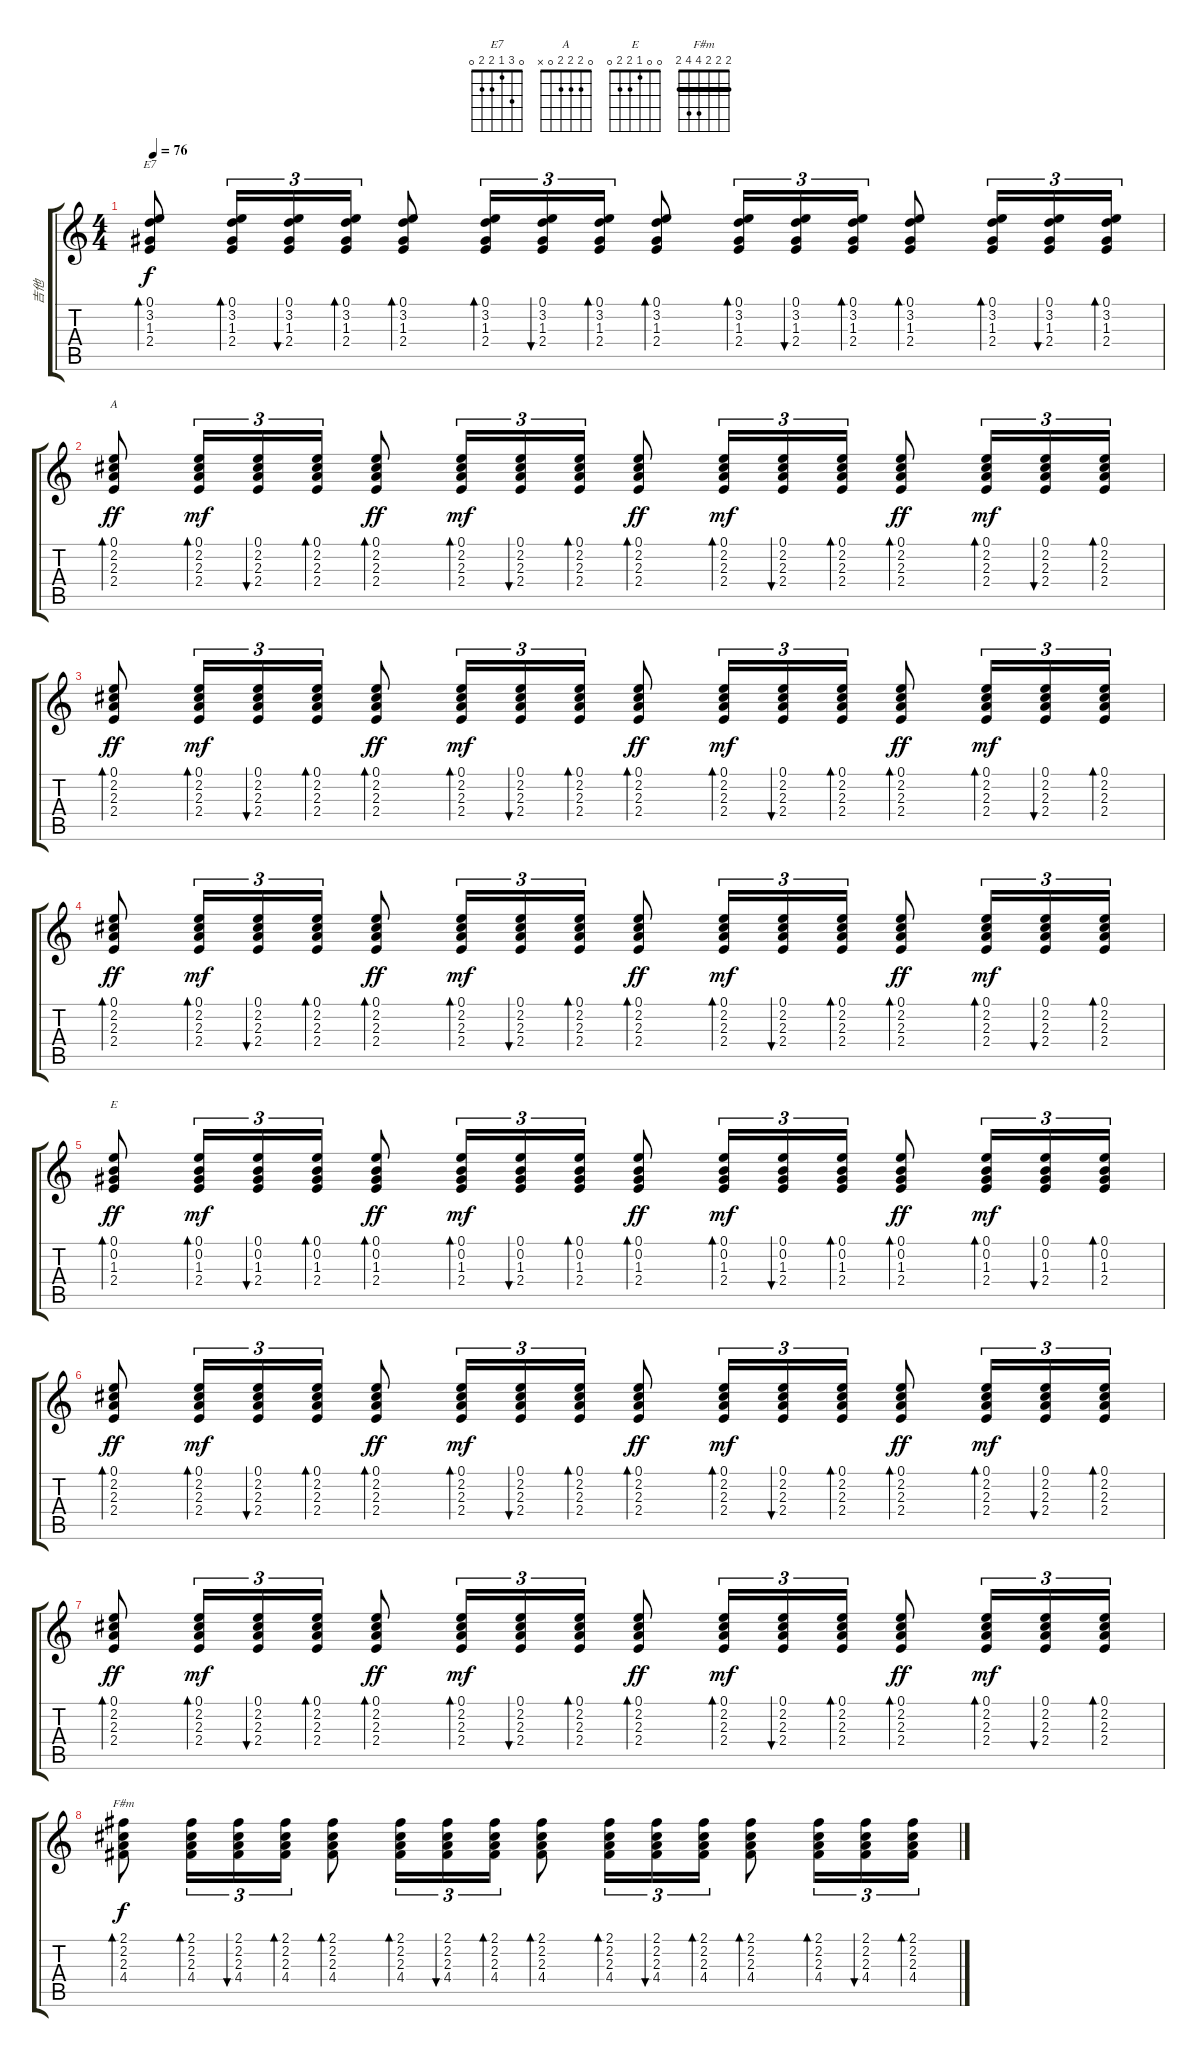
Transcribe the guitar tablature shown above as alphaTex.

\track ("吉他" "吉他") {instrument acousticguitarsteel}
\staff {score tabs}
\tuning (E4 B3 G3 D3 A2 E2) {hide}
\chord ("E7" 0 3 1 2 2 0)
\chord ("A" 0 2 2 2 0 x)
\chord ("E" 0 0 1 2 2 0)
\chord ("F#m" 2 2 2 4 4 2) {barre 2}
\ts (4 4)
\tempo 76
\clef g2
\ks c
(0.1 3.2 1.3 2.4).8{bd 60 ch "E7" dy f} (0.1 3.2 1.3 2.4).16{tu (3 2) bd 60} (0.1 3.2 1.3 2.4).16{tu (3 2) bu 60} (0.1 3.2 1.3 2.4).16{tu (3 2) bd 60} (0.1 3.2 1.3 2.4).8{bd 60} (0.1 3.2 1.3 2.4).16{tu (3 2) bd 60} (0.1 3.2 1.3 2.4).16{tu (3 2) bu 60} (0.1 3.2 1.3 2.4).16{tu (3 2) bd 60} (0.1 3.2 1.3 2.4).8{bd 60} (0.1 3.2 1.3 2.4).16{tu (3 2) bd 60} (0.1 3.2 1.3 2.4).16{tu (3 2) bu 60} (0.1 3.2 1.3 2.4).16{tu (3 2) bd 60} (0.1 3.2 1.3 2.4).8{bd 60} (0.1 3.2 1.3 2.4).16{tu (3 2) bd 60} (0.1 3.2 1.3 2.4).16{tu (3 2) bu 60} (0.1 3.2 1.3 2.4).16{tu (3 2) bd 60} |
(0.1 2.2 2.3 2.4).8{bd 60 ch "A" dy ff} (0.1 2.2 2.3 2.4).16{tu (3 2) bd 60 dy mf} (0.1 2.2 2.3 2.4).16{tu (3 2) bu 60} (0.1 2.2 2.3 2.4).16{tu (3 2) bd 60} (0.1 2.2 2.3 2.4).8{bd 60 dy ff} (0.1 2.2 2.3 2.4).16{tu (3 2) bd 60 dy mf} (0.1 2.2 2.3 2.4).16{tu (3 2) bu 60} (0.1 2.2 2.3 2.4).16{tu (3 2) bd 60} (0.1 2.2 2.3 2.4).8{bd 60 dy ff} (0.1 2.2 2.3 2.4).16{tu (3 2) bd 60 dy mf} (0.1 2.2 2.3 2.4).16{tu (3 2) bu 60} (0.1 2.2 2.3 2.4).16{tu (3 2) bd 60} (0.1 2.2 2.3 2.4).8{bd 60 dy ff} (0.1 2.2 2.3 2.4).16{tu (3 2) bd 60 dy mf} (0.1 2.2 2.3 2.4).16{tu (3 2) bu 60} (0.1 2.2 2.3 2.4).16{tu (3 2) bd 60} |
(0.1 2.2 2.3 2.4).8{bd 60 dy ff} (0.1 2.2 2.3 2.4).16{tu (3 2) bd 60 dy mf} (0.1 2.2 2.3 2.4).16{tu (3 2) bu 60} (0.1 2.2 2.3 2.4).16{tu (3 2) bd 60} (0.1 2.2 2.3 2.4).8{bd 60 dy ff} (0.1 2.2 2.3 2.4).16{tu (3 2) bd 60 dy mf} (0.1 2.2 2.3 2.4).16{tu (3 2) bu 60} (0.1 2.2 2.3 2.4).16{tu (3 2) bd 60} (0.1 2.2 2.3 2.4).8{bd 60 dy ff} (0.1 2.2 2.3 2.4).16{tu (3 2) bd 60 dy mf} (0.1 2.2 2.3 2.4).16{tu (3 2) bu 60} (0.1 2.2 2.3 2.4).16{tu (3 2) bd 60} (0.1 2.2 2.3 2.4).8{bd 60 dy ff} (0.1 2.2 2.3 2.4).16{tu (3 2) bd 60 dy mf} (0.1 2.2 2.3 2.4).16{tu (3 2) bu 60} (0.1 2.2 2.3 2.4).16{tu (3 2) bd 60} |
(0.1 2.2 2.3 2.4).8{bd 60 dy ff} (0.1 2.2 2.3 2.4).16{tu (3 2) bd 60 dy mf} (0.1 2.2 2.3 2.4).16{tu (3 2) bu 60} (0.1 2.2 2.3 2.4).16{tu (3 2) bd 60} (0.1 2.2 2.3 2.4).8{bd 60 dy ff} (0.1 2.2 2.3 2.4).16{tu (3 2) bd 60 dy mf} (0.1 2.2 2.3 2.4).16{tu (3 2) bu 60} (0.1 2.2 2.3 2.4).16{tu (3 2) bd 60} (0.1 2.2 2.3 2.4).8{bd 60 dy ff} (0.1 2.2 2.3 2.4).16{tu (3 2) bd 60 dy mf} (0.1 2.2 2.3 2.4).16{tu (3 2) bu 60} (0.1 2.2 2.3 2.4).16{tu (3 2) bd 60} (0.1 2.2 2.3 2.4).8{bd 60 dy ff} (0.1 2.2 2.3 2.4).16{tu (3 2) bd 60 dy mf} (0.1 2.2 2.3 2.4).16{tu (3 2) bu 60} (0.1 2.2 2.3 2.4).16{tu (3 2) bd 60} |
(0.1 0.2 1.3 2.4).8{bd 60 ch "E" dy ff} (0.1 0.2 1.3 2.4).16{tu (3 2) bd 60 dy mf} (0.1 0.2 1.3 2.4).16{tu (3 2) bu 60} (0.1 0.2 1.3 2.4).16{tu (3 2) bd 60} (0.1 0.2 1.3 2.4).8{bd 60 dy ff} (0.1 0.2 1.3 2.4).16{tu (3 2) bd 60 dy mf} (0.1 0.2 1.3 2.4).16{tu (3 2) bu 60} (0.1 0.2 1.3 2.4).16{tu (3 2) bd 60} (0.1 0.2 1.3 2.4).8{bd 60 dy ff} (0.1 0.2 1.3 2.4).16{tu (3 2) bd 60 dy mf} (0.1 0.2 1.3 2.4).16{tu (3 2) bu 60} (0.1 0.2 1.3 2.4).16{tu (3 2) bd 60} (0.1 0.2 1.3 2.4).8{bd 60 dy ff} (0.1 0.2 1.3 2.4).16{tu (3 2) bd 60 dy mf} (0.1 0.2 1.3 2.4).16{tu (3 2) bu 60} (0.1 0.2 1.3 2.4).16{tu (3 2) bd 60} |
(0.1 2.2 2.3 2.4).8{bd 60 dy ff} (0.1 2.2 2.3 2.4).16{tu (3 2) bd 60 dy mf} (0.1 2.2 2.3 2.4).16{tu (3 2) bu 60} (0.1 2.2 2.3 2.4).16{tu (3 2) bd 60} (0.1 2.2 2.3 2.4).8{bd 60 dy ff} (0.1 2.2 2.3 2.4).16{tu (3 2) bd 60 dy mf} (0.1 2.2 2.3 2.4).16{tu (3 2) bu 60} (0.1 2.2 2.3 2.4).16{tu (3 2) bd 60} (0.1 2.2 2.3 2.4).8{bd 60 dy ff} (0.1 2.2 2.3 2.4).16{tu (3 2) bd 60 dy mf} (0.1 2.2 2.3 2.4).16{tu (3 2) bu 60} (0.1 2.2 2.3 2.4).16{tu (3 2) bd 60} (0.1 2.2 2.3 2.4).8{bd 60 dy ff} (0.1 2.2 2.3 2.4).16{tu (3 2) bd 60 dy mf} (0.1 2.2 2.3 2.4).16{tu (3 2) bu 60} (0.1 2.2 2.3 2.4).16{tu (3 2) bd 60} |
(0.1 2.2 2.3 2.4).8{bd 60 dy ff} (0.1 2.2 2.3 2.4).16{tu (3 2) bd 60 dy mf} (0.1 2.2 2.3 2.4).16{tu (3 2) bu 60} (0.1 2.2 2.3 2.4).16{tu (3 2) bd 60} (0.1 2.2 2.3 2.4).8{bd 60 dy ff} (0.1 2.2 2.3 2.4).16{tu (3 2) bd 60 dy mf} (0.1 2.2 2.3 2.4).16{tu (3 2) bu 60} (0.1 2.2 2.3 2.4).16{tu (3 2) bd 60} (0.1 2.2 2.3 2.4).8{bd 60 dy ff} (0.1 2.2 2.3 2.4).16{tu (3 2) bd 60 dy mf} (0.1 2.2 2.3 2.4).16{tu (3 2) bu 60} (0.1 2.2 2.3 2.4).16{tu (3 2) bd 60} (0.1 2.2 2.3 2.4).8{bd 60 dy ff} (0.1 2.2 2.3 2.4).16{tu (3 2) bd 60 dy mf} (0.1 2.2 2.3 2.4).16{tu (3 2) bu 60} (0.1 2.2 2.3 2.4).16{tu (3 2) bd 60} |
(2.1 2.2 2.3 4.4).8{bd 60 ch "F#m" dy f} (2.1 2.2 2.3 4.4).16{tu (3 2) bd 60} (2.1 2.2 2.3 4.4).16{tu (3 2) bu 60} (2.1 2.2 2.3 4.4).16{tu (3 2) bd 60} (2.1 2.2 2.3 4.4).8{bd 60} (2.1 2.2 2.3 4.4).16{tu (3 2) bd 60} (2.1 2.2 2.3 4.4).16{tu (3 2) bu 60} (2.1 2.2 2.3 4.4).16{tu (3 2) bd 60} (2.1 2.2 2.3 4.4).8{bd 60} (2.1 2.2 2.3 4.4).16{tu (3 2) bd 60} (2.1 2.2 2.3 4.4).16{tu (3 2) bu 60} (2.1 2.2 2.3 4.4).16{tu (3 2) bd 60} (2.1 2.2 2.3 4.4).8{bd 60} (2.1 2.2 2.3 4.4).16{tu (3 2) bd 60} (2.1 2.2 2.3 4.4).16{tu (3 2) bu 60} (2.1 2.2 2.3 4.4).16{tu (3 2) bd 60}
